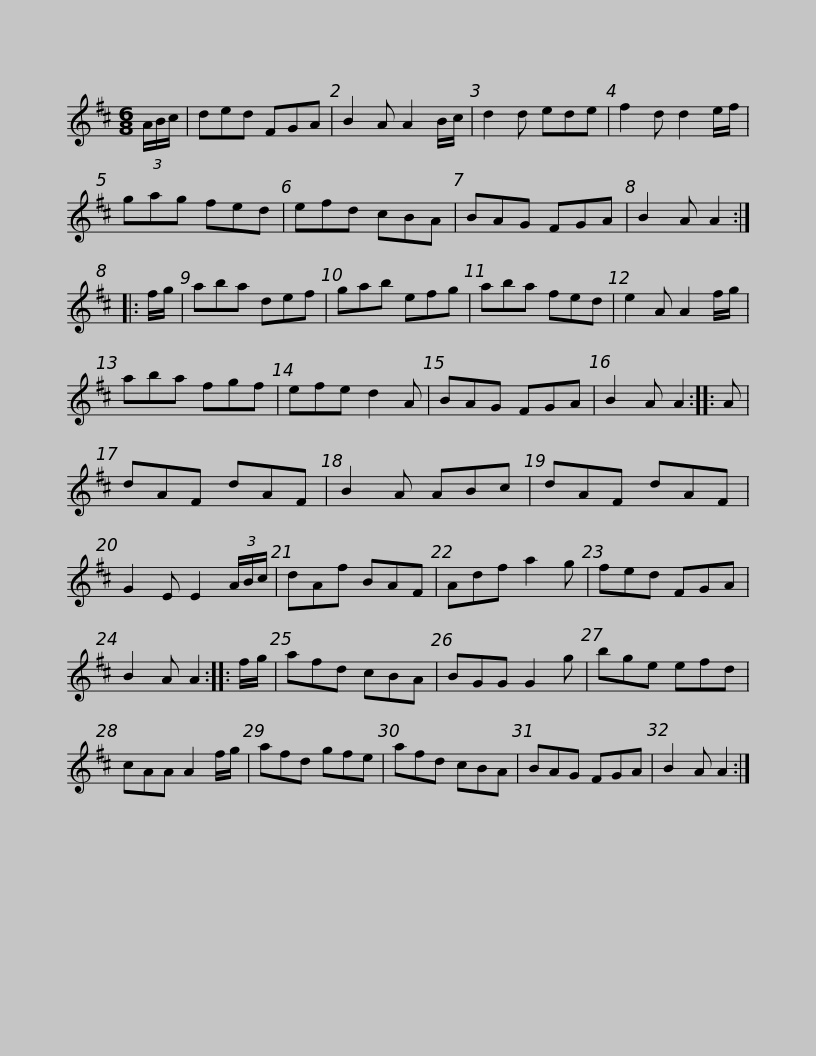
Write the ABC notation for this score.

X:1
L:1/8
M:6/8
I:linebreak $
K:D
V:1 treble
V:1
 (3A/B/c/ | ded FGA | B2 A A2 B/c/ | d2 d ede | f2 d d2 e/f/ | %5
 gag fed | efd cBA | BAG FGA |$ B2 A A2 :: f/g/ | %10
 aba def | gab efg | aba fed | e2 A A2 f/g/ | aba fgf | %15
 efe d2 A |$ BAG FGA | B2 A A2 :: A | dAF dAF | %20
 B2 A ABc | dAF dAF | G2 E E2 (3A/B/c/ | dAf BAF |$ Adf a2 g | %25
 fed FGA | B2 A A2 :: f/g/ | afd cBA | BGG G2 g | %30
 bge efd | cAA A2 f/g/ |$ afd gfe | afd cBA | BAG FGA | %35
 B2 A A2 :| %36
